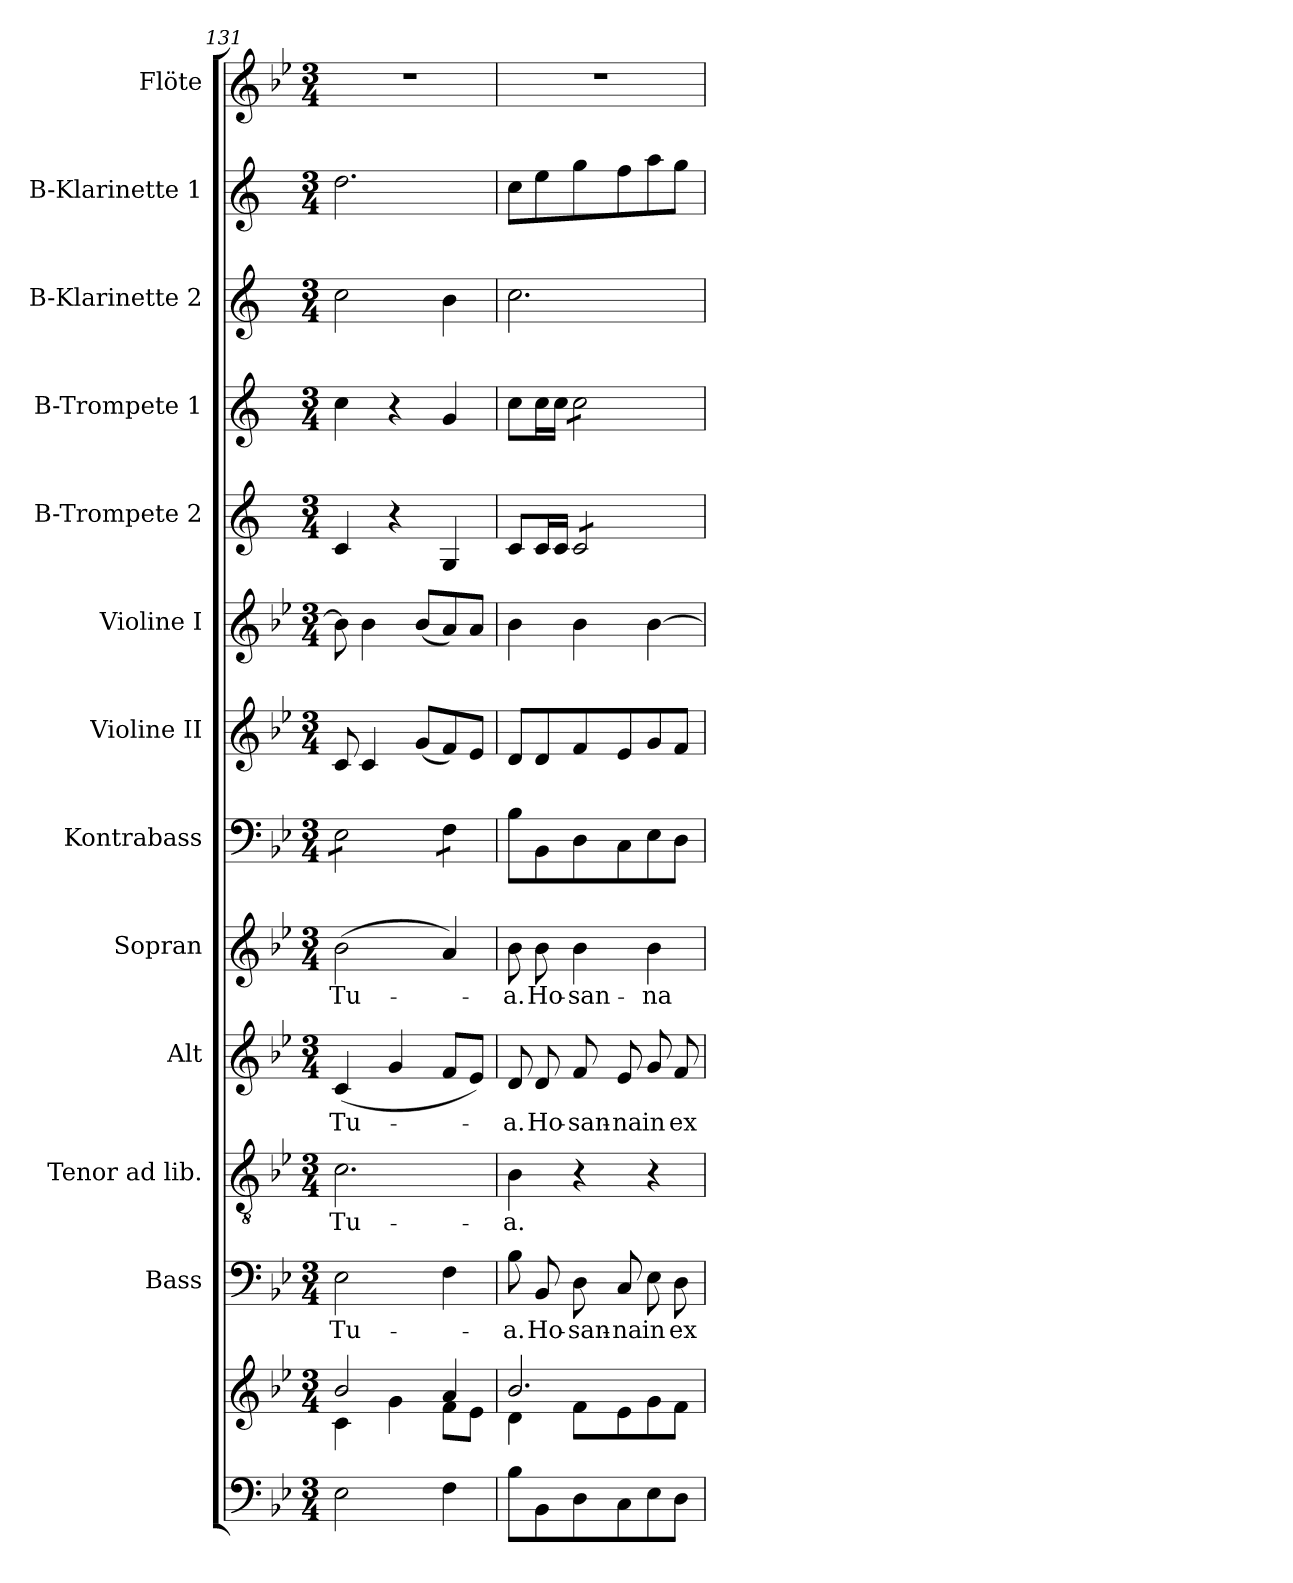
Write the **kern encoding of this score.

**kern	**kern	**kern	**text	**kern	**text	**kern	**text	**kern	**text	**kern	**kern	**kern	**kern	**kern	**kern	**kern	**kern
*part13	*part13	*part12	*part12	*part11	*part11	*part10	*part10	*part9	*part9	*part8	*part7	*part6	*part5	*part4	*part3	*part2	*part1
*staff14	*staff13	*staff12	*staff12	*staff11	*staff11	*staff10	*staff10	*staff9	*staff9	*staff8	*staff7	*staff6	*staff5	*staff4	*staff3	*staff2	*staff1
*	*	*I"Bass	*	*I"Tenor ad lib.	*	*I"Alt	*	*I"Sopran	*	*I"Kontrabass	*I"Violine II	*I"Violine I	*I"B-Trompete 2	*I"B-Trompete 1	*I"B-Klarinette 2	*I"B-Klarinette 1	*I"Flöte
*	*	*I'B.	*	*I'T.	*	*I'A.	*	*I'S.	*	*I'Kb.	*I'Vl. II	*I'Vl. I	*I'B Trp. 2	*I'B Trp. 1	*I'B Kl. 2	*I'B Kl. 1	*I'Fl.
!!LO:PB:g=z
*clefF4	*clefG2	*clefF4	*	*clefGv2	*	*clefG2	*	*clefG2	*	*clefF4	*clefG2	*clefG2	*clefG2	*clefG2	*clefG2	*clefG2	*clefG2
*	*	*	*	*	*	*	*	*	*	*ITrd7c12	*	*	*ITrd1c2	*ITrd1c2	*ITrd1c2	*ITrd1c2	*
*k[b-e-]	*k[b-e-]	*k[b-e-]	*	*k[b-e-]	*	*k[b-e-]	*	*k[b-e-]	*	*k[b-e-]	*k[b-e-]	*k[b-e-]	*k[b-e-]	*k[b-e-]	*k[b-e-]	*k[b-e-]	*k[b-e-]
*B-:	*B-:	*B-:	*	*B-:	*	*B-:	*	*B-:	*	*B-:	*B-:	*B-:	*B-:	*B-:	*B-:	*B-:	*B-:
*M3/4	*M3/4	*M3/4	*	*M3/4	*	*M3/4	*	*M3/4	*	*M3/4	*M3/4	*M3/4	*M3/4	*M3/4	*M3/4	*M3/4	*M3/4
=131	=131	=131	=131	=131	=131	=131	=131	=131	=131	=131	=131	=131	=131	=131	=131	=131	=131
*	*^	*	*	*	*	*	*	*	*	*	*	*	*	*	*	*	*
!	!	!	!	!LO:LY:b	!	!LO:LY:b	!	!LO:LY:b	!	!LO:LY:b	!	!	!	!	!	!	!	!
*	*	*	*	*	*	*	*	*	*	*	*tremolo	*	*	*	*	*	*	*
2E-\	2b-/	4c\	2E-\	Tu-	2.c\	Tu-	(<4c/	Tu-	(>2b-\	Tu-	8EE-\L	8c/	8b-\]	4B-/	4b-\	2b-\	2.cc\	2.r
.	.	.	.	.	.	.	.	.	.	.	8EE-\	4c/	4b-\	.	.	.	.	.
.	.	4g\	.	.	.	.	4g/	.	.	.	8EE-\	.	.	4r	4r	.	.	.
.	.	.	.	.	.	.	.	.	.	.	8EE-\J	(<8g/L	(<8b-/L	.	.	.	.	.
4F\	4a/	8f\L	4F\	.	.	.	8f/L	.	4a/)	.	8FF\L	8f/)	8a/)	4F/	4f/	4a\	.	.
.	.	8e-\J	.	.	.	.	8e-/J)	.	.	.	8FF\J	8e-/J	8a/J	.	.	.	.	.
*	*	*	*	*	*	*	*	*	*	*	*Xtremolo	*	*	*	*	*	*	*
=132	=132	=132	=132	=132	=132	=132	=132	=132	=132	=132	=132	=132	=132	=132	=132	=132	=132	=132
!	!	!	!	!LO:LY:b	!	!LO:LY:b	!	!LO:LY:b	!	!LO:LY:b	!	!	!	!	!	!	!	!
8B-\L	2.b-/	4d\	8B-\	-a.	4B-\	-a.	8d/	-a.	8b-\	-a.	8BB-\L	8d/L	4b-\	8B-/L	8b-\L	2.b-\	8b-\L	2.r
!	!	!	!	!LO:LY:b	!	!	!	!LO:LY:b	!	!LO:LY:b	!	!	!	!	!	!	!	!
8BB-\	.	.	8BB-/	Ho-	.	.	8d/	Ho-	8b-\	Ho-	8BBB-\	8d/	.	16B-/L	16b-\L	.	8dd\	.
.	.	.	.	.	.	.	.	.	.	.	.	.	.	16B-/JJ	16b-\JJ	.	.	.
!	!	!	!	!LO:LY:b	!	!	!	!LO:LY:b	!	!LO:LY:b	!	!	!	!	!	!	!	!
*	*	*	*	*	*	*	*	*	*	*	*	*	*	*tremolo	*	*	*	*
*	*	*	*	*	*	*	*	*	*	*	*	*	*	*	*tremolo	*	*	*
8D\	.	8f\L	8D\	-san-	4r	.	8f/	-san-	4b-\	-san-	8DD\	8f/	4b-\	8B-/L	8b-\L	.	8ff\	.
!	!	!	!	!LO:LY:b	!	!	!	!LO:LY:b	!	!	!	!	!	!	!	!	!	!
8C\	.	8e-\	8C/	-na	.	.	8e-/	-na	.	.	8CC\	8e-/	.	8B-/	8b-\	.	8ee-\	.
!	!	!	!	!LO:LY:b	!	!	!	!LO:LY:b	!	!LO:LY:b	!	!	!	!	!	!	!	!
8E-\	.	8g\	8E-\	in	4r	.	8g/	in	4b-\	-na	8EE-\	8g/	[4b-\	8B-/	8b-\	.	8gg\	.
!	!	!	!	!LO:LY:b	!	!	!	!LO:LY:b	!	!	!	!	!	!	!	!	!	!
8D\J	.	8f\J	8D\	ex-	.	.	8f/	ex-	.	.	8DD\J	8f/J	.	8B-/J	8b-\J	.	8ff\J	.
*	*	*	*	*	*	*	*	*	*	*	*	*	*	*	*Xtremolo	*	*	*
*	*	*	*	*	*	*	*	*	*	*	*	*	*	*Xtremolo	*	*	*	*
*	*v	*v	*	*	*	*	*	*	*	*	*	*	*	*	*	*	*	*
=	=	=	=	=	=	=	=	=	=	=	=	=	=	=	=	=	=
*-	*-	*-	*-	*-	*-	*-	*-	*-	*-	*-	*-	*-	*-	*-	*-	*-	*-
